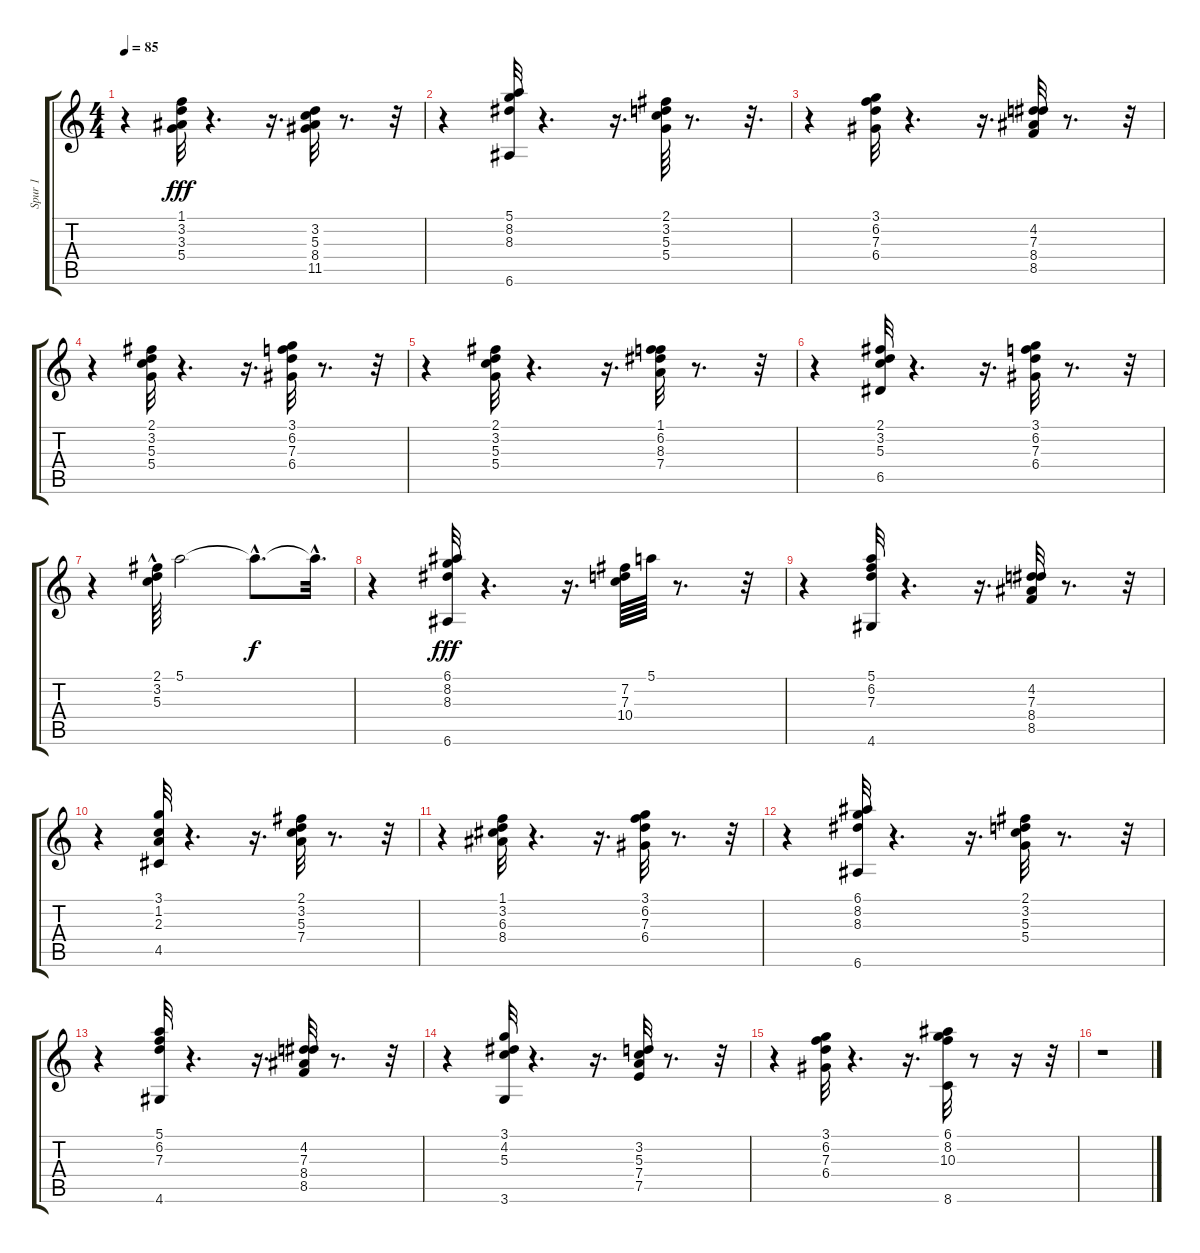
\track ("Spur 1" "Spur 1") {instrument electricguitarclean}
\staff {score tabs}
\tuning (E4 B3 G3 D3 A2 E2) {hide}
\ts (4 4)
\tempo 85
\clef g2
\ks c
r.4{dy fff} (1.1 3.2 3.3 5.4).32 r.4{d} r.16{d} (3.2 5.3 8.4 11.5).32 r.8{d} r.32 |
r.4 (5.1 8.2 8.3 6.6).32 r.4{d} r.16{d} (2.1 3.2 5.3 5.4).64 r.8{d} r.32{d} |
r.4 (3.1 6.2 7.3 6.4).32 r.4{d} r.16{d} (4.2 7.3 8.4 8.5).32 r.8{d} r.32 |
r.4 (2.1 3.2 5.3 5.4).32 r.4{d} r.16{d} (3.1 6.2 7.3 6.4).32 r.8{d} r.32 |
r.4 (2.1 3.2 5.3 5.4).32 r.4{d} r.16{d} (1.1 6.2 8.3 7.4).32 r.8{d} r.32 |
r.4 (2.1 3.2 5.3 6.5).32 r.4{d} r.16{d} (3.1 6.2 7.3 6.4).32 r.8{d} r.32 |
r.4 (2.1 3.2 5.3{hac}).64 5.1.2 5.1{hac t}.8{d dy f} 5.1{hac t}.32{d} |
r.4 (6.1 8.2 8.3 6.6).32{dy fff} r.4{d} r.16{d} (7.2 7.3 10.4).64 5.1.64 r.8{d} r.32 |
r.4 (5.1 6.2 7.3 4.6).32 r.4{d} r.16{d} (4.2 7.3 8.4 8.5).32 r.8{d} r.32 |
r.4 (3.1 1.2 2.3 4.5).32 r.4{d} r.16{d} (2.1 3.2 5.3 7.4).32 r.8{d} r.32 |
r.4 (1.1 3.2 6.3 8.4).32 r.4{d} r.16{d} (3.1 6.2 7.3 6.4).32 r.8{d} r.32 |
r.4 (6.1 8.2 8.3 6.6).32 r.4{d} r.16{d} (2.1 3.2 5.3 5.4).32 r.8{d} r.32 |
r.4 (5.1 6.2 7.3 4.6).32 r.4{d} r.16{d} (4.2 7.3 8.4 8.5).32 r.8{d} r.32 |
r.4 (3.1 4.2 5.3 3.6).32 r.4{d} r.16{d} (3.2 5.3 7.4 7.5).32 r.8{d} r.32 |
r.4 (3.1 6.2 7.3 6.4).32 r.4{d} r.16{d} (6.1 8.2 10.3 8.6).32 r.8 r.16 r.32 |
r.1
